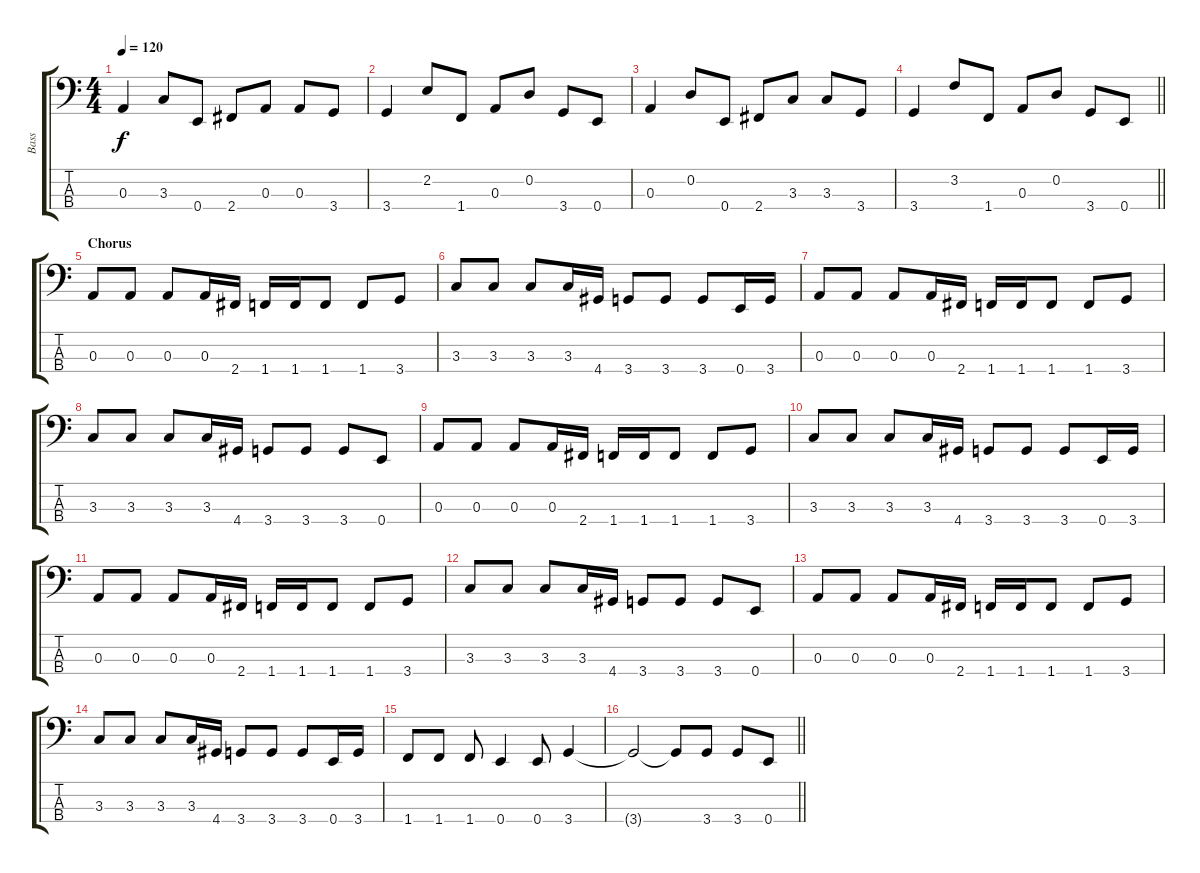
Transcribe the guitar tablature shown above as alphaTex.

\track ("Bass" "Bass") {instrument electricbasspick}
\staff {score tabs}
\tuning (G2 D2 A1 E1) {hide}
\ts (4 4)
\tempo 120
\clef f4
\ks c
0.3.4{dy f} 3.3.8 0.4.8 2.4.8 0.3.8 0.3.8 3.4.8 |
3.4.4 2.2.8 1.4.8 0.3.8 0.2.8 3.4.8 0.4.8 |
0.3.4 0.2.8 0.4.8 2.4.8 3.3.8 3.3.8 3.4.8 |
\barLineRight lightlight
3.4.4 3.2.8 1.4.8 0.3.8 0.2.8 3.4.8 0.4.8 |
\section ("" "Chorus")
0.3.8 0.3.8 0.3.8 0.3.16 2.4.16 1.4.16 1.4.16 1.4.8 1.4.8 3.4.8 |
3.3.8 3.3.8 3.3.8 3.3.16 4.4.16 3.4.8 3.4.8 3.4.8 0.4.16 3.4.16 |
0.3.8 0.3.8 0.3.8 0.3.16 2.4.16 1.4.16 1.4.16 1.4.8 1.4.8 3.4.8 |
3.3.8 3.3.8 3.3.8 3.3.16 4.4.16 3.4.8 3.4.8 3.4.8 0.4.8 |
0.3.8 0.3.8 0.3.8 0.3.16 2.4.16 1.4.16 1.4.16 1.4.8 1.4.8 3.4.8 |
3.3.8 3.3.8 3.3.8 3.3.16 4.4.16 3.4.8 3.4.8 3.4.8 0.4.16 3.4.16 |
0.3.8 0.3.8 0.3.8 0.3.16 2.4.16 1.4.16 1.4.16 1.4.8 1.4.8 3.4.8 |
3.3.8 3.3.8 3.3.8 3.3.16 4.4.16 3.4.8 3.4.8 3.4.8 0.4.8 |
0.3.8 0.3.8 0.3.8 0.3.16 2.4.16 1.4.16 1.4.16 1.4.8 1.4.8 3.4.8 |
3.3.8 3.3.8 3.3.8 3.3.16 4.4.16 3.4.8 3.4.8 3.4.8 0.4.16 3.4.16 |
1.4.8 1.4.8 1.4.8 0.4.4 0.4.8 3.4.4 |
\barLineRight lightlight
3.4{t}.2 3.4{t}.8 3.4.8 3.4.8 0.4.8
